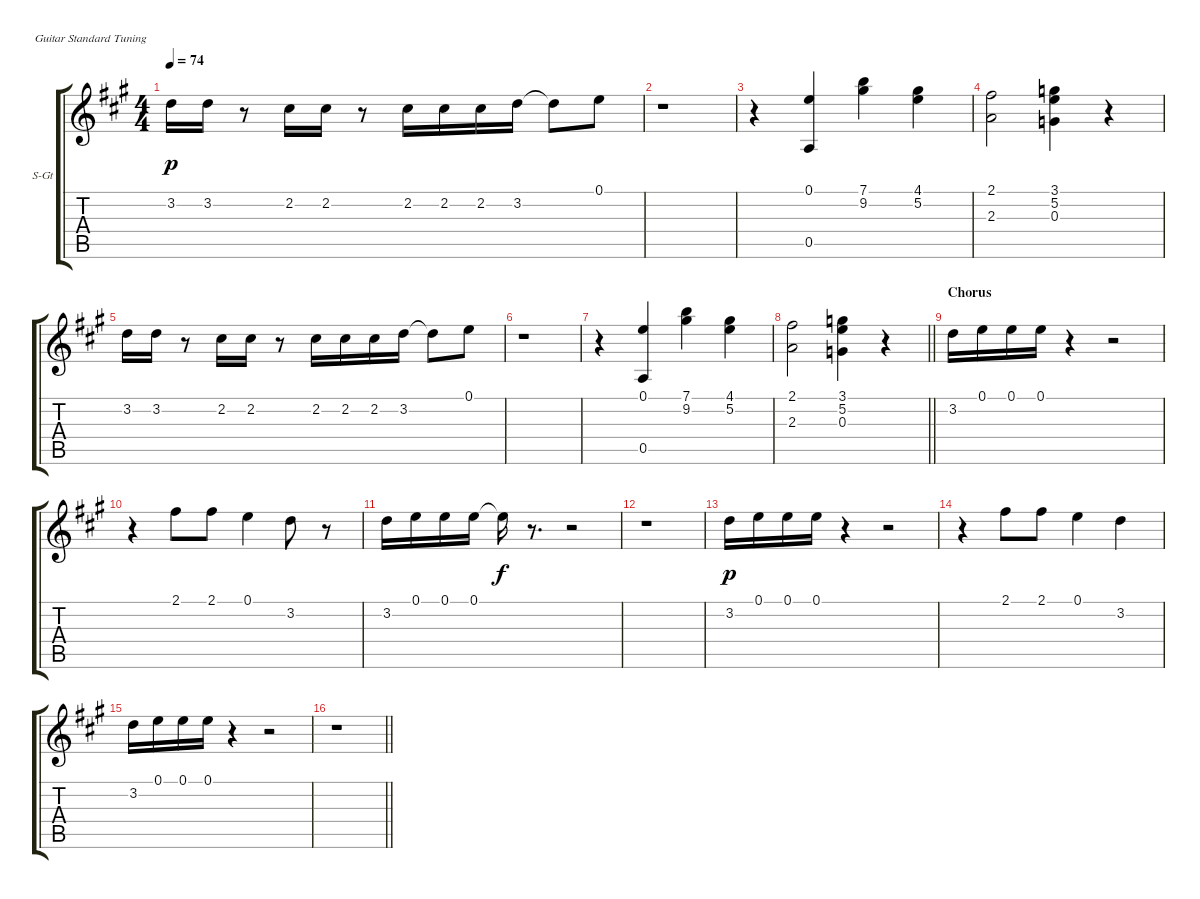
\bracketExtendMode groupsimilarinstruments
\firstSystemTrackNameOrientation horizontal
\otherSystemsTrackNameOrientation horizontal
\track ("Vocal (backup)" "S-Gt") {instrument rockorgan}
\staff {score tabs}
\tuning (E4 B3 G3 D3 A2 E2)
\displaytranspose 12
\ts (4 4)
\tempo 74
\clef g2
\ks a
3.2.16{dy p} 3.2.16 r.8 2.2.16 2.2.16 r.8 2.2.16 2.2.16 2.2.16 3.2.16 3.2{t}.8 0.1.8 |
r.1 |
r.4 (0.1 0.5).4 (7.1 9.2).4 (4.1 5.2).4 |
(2.1 2.3).2 (3.1 5.2 0.3).4 r.4 |
3.2.16 3.2.16 r.8 2.2.16 2.2.16 r.8 2.2.16 2.2.16 2.2.16 3.2.16 3.2{t}.8 0.1.8 |
r.1 |
r.4 (0.1 0.5).4 (7.1 9.2).4 (4.1 5.2).4 |
\barLineRight lightlight
(2.1 2.3).2 (3.1 5.2 0.3).4 r.4 |
\section ("" "Chorus")
3.2.16 0.1.16 0.1.16 0.1.16 r.4 r.2 |
r.4 2.1.8 2.1.8 0.1.4 3.2.8 r.8 |
3.2.16 0.1.16 0.1.16 0.1.16 0.1{t}.16{dy f} r.8{d} r.2 |
r.1 |
3.2.16{dy p} 0.1.16 0.1.16 0.1.16 r.4 r.2 |
r.4 2.1.8 2.1.8 0.1.4 3.2.4 |
3.2.16 0.1.16 0.1.16 0.1.16 r.4 r.2 |
\barLineRight lightlight
r.1
